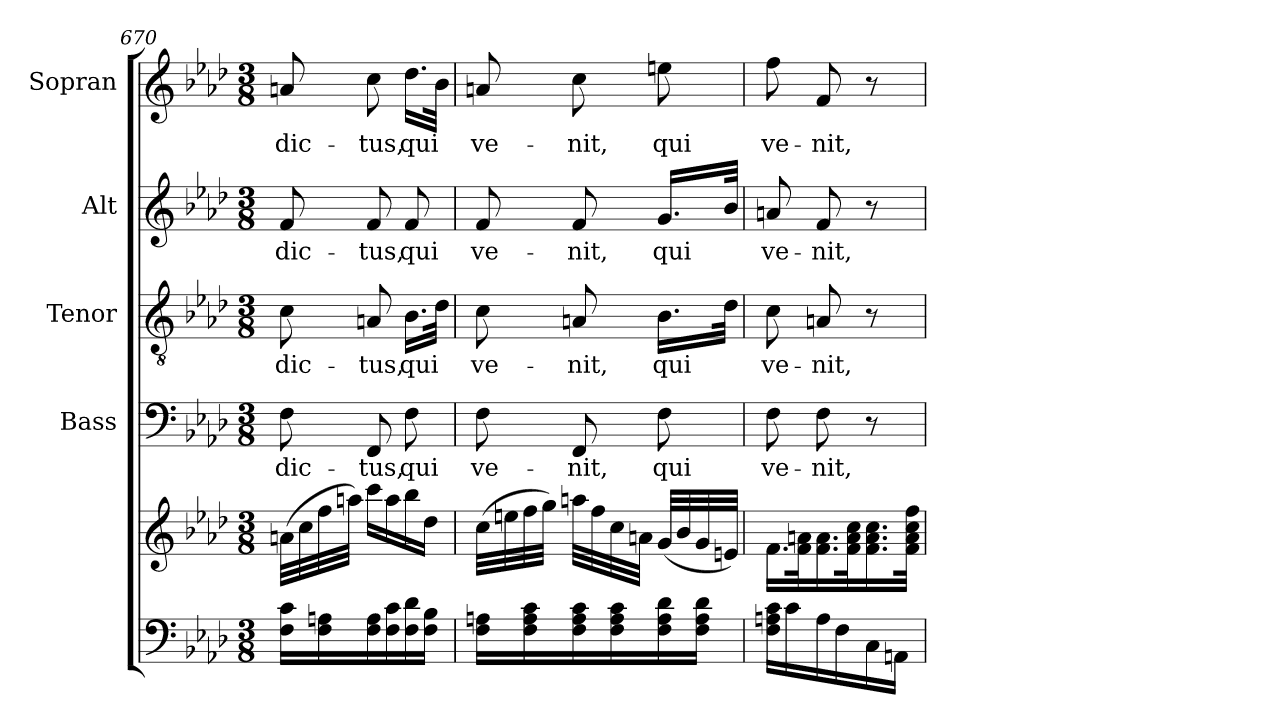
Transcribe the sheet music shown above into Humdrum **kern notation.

**kern	**kern	**kern	**text	**kern	**text	**kern	**text	**kern	**text
*part5	*part5	*part4	*part4	*part3	*part3	*part2	*part2	*part1	*part1
*staff6	*staff5	*staff4	*staff4	*staff3	*staff3	*staff2	*staff2	*staff1	*staff1
*	*	*I"Bass	*	*I"Tenor	*	*I"Alt	*	*I"Sopran	*
*	*	*I'B.	*	*I'T.	*	*I'A.	*	*I'S.	*
*clefF4	*clefG2	*clefF4	*	*clefGv2	*	*clefG2	*	*clefG2	*
*k[b-e-a-d-]	*k[b-e-a-d-]	*k[b-e-a-d-]	*	*k[b-e-a-d-]	*	*k[b-e-a-d-]	*	*k[b-e-a-d-]	*
*A-:	*A-:	*A-:	*	*A-:	*	*A-:	*	*A-:	*
*M3/8	*M3/8	*M3/8	*	*M3/8	*	*M3/8	*	*M3/8	*
=670	=670	=670	=670	=670	=670	=670	=670	=670	=670
!	!	!	!LO:LY:b	!	!LO:LY:b	!	!LO:LY:b	!	!LO:LY:b
16F\ 16c\LL	(>32an\LLL	8F\	-dic-	8c\	-dic-	8f/	-dic-	8an/	-dic-
.	32cc\	.	.	.	.	.	.	.	.
16F\ 16An\	32ff\	.	.	.	.	.	.	.	.
.	32aan\JJJ)	.	.	.	.	.	.	.	.
!	!	!	!LO:LY:b	!	!LO:LY:b	!	!LO:LY:b	!	!LO:LY:b
16F\ 16A\	16ccc\LL	8FF/	-tus,	8An/	-tus,	8f/	-tus,	8cc\	-tus,
16F\ 16c\	16aa\	.	.	.	.	.	.	.	.
!	!	!	!LO:LY:b	!	!LO:LY:b	!	!LO:LY:b	!	!LO:LY:b
16F\ 16d-\	16bb-\	8F\	qui	16.B-\LL	qui	8f/	qui	16.dd-\LL	qui
16F\ 16B-\JJ	16dd-\JJ	.	.	.	.	.	.	.	.
.	.	.	.	32d-\JJk	.	.	.	32b-\JJk	.
!!LO:PB:g=z
=671	=671	=671	=671	=671	=671	=671	=671	=671	=671
!	!	!	!LO:LY:b	!	!LO:LY:b	!	!LO:LY:b	!	!LO:LY:b
16F\ 16An\LL	(>32cc\LLL	8F\	ve-	8c\	ve-	8f/	ve-	8an/	ve-
.	32een\	.	.	.	.	.	.	.	.
16F\ 16A\ 16c\	32ff\	.	.	.	.	.	.	.	.
.	32gg\JJJ)	.	.	.	.	.	.	.	.
!	!	!	!LO:LY:b	!	!LO:LY:b	!	!LO:LY:b	!	!LO:LY:b
16F\ 16A\ 16c\	32aan\LLL	8FF/	-nit,	8An/	-nit,	8f/	-nit,	8cc\	-nit,
.	32ff\	.	.	.	.	.	.	.	.
16F\ 16A\ 16c\	32cc\	.	.	.	.	.	.	.	.
.	32an\JJJ	.	.	.	.	.	.	.	.
!	!	!	!LO:LY:b	!	!LO:LY:b	!	!LO:LY:b	!	!LO:LY:b
16F\ 16A\ 16d-\	(<32g/LLL	8F\	qui	16.B-\LL	qui	16.g/LL	qui	8een\	qui
.	32b-/	.	.	.	.	.	.	.	.
16F\ 16A\ 16d-\JJ	32g/	.	.	.	.	.	.	.	.
.	32en/JJJ)	.	.	32d-\JJk	.	32b-/JJk	.	.	.
=672	=672	=672	=672	=672	=672	=672	=672	=672	=672
!	!	!	!LO:LY:b	!	!LO:LY:b	!	!LO:LY:b	!	!LO:LY:b
16F\ 16An\ 16c\LL	16.f\LL	8F\	ve-	8c\	ve-	8an/	ve-	8ff\	ve-
16c\	.	.	.	.	.	.	.	.	.
.	32f\ 32an\k	.	.	.	.	.	.	.	.
!	!	!	!LO:LY:b	!	!LO:LY:b	!	!LO:LY:b	!	!LO:LY:b
16A\	16.f\ 16.a\	8F\	-nit,	8An/	-nit,	8f/	-nit,	8f/	-nit,
16F\	.	.	.	.	.	.	.	.	.
.	32f\ 32a\ 32cc\k	.	.	.	.	.	.	.	.
16C\	16.f\ 16.a\ 16.cc\	8r	.	8r	.	8r	.	8r	.
16AAn\JJ	.	.	.	.	.	.	.	.	.
.	32f\ 32a\ 32cc\ 32ff\JJk	.	.	.	.	.	.	.	.
=	=	=	=	=	=	=	=	=	=
*-	*-	*-	*-	*-	*-	*-	*-	*-	*-
